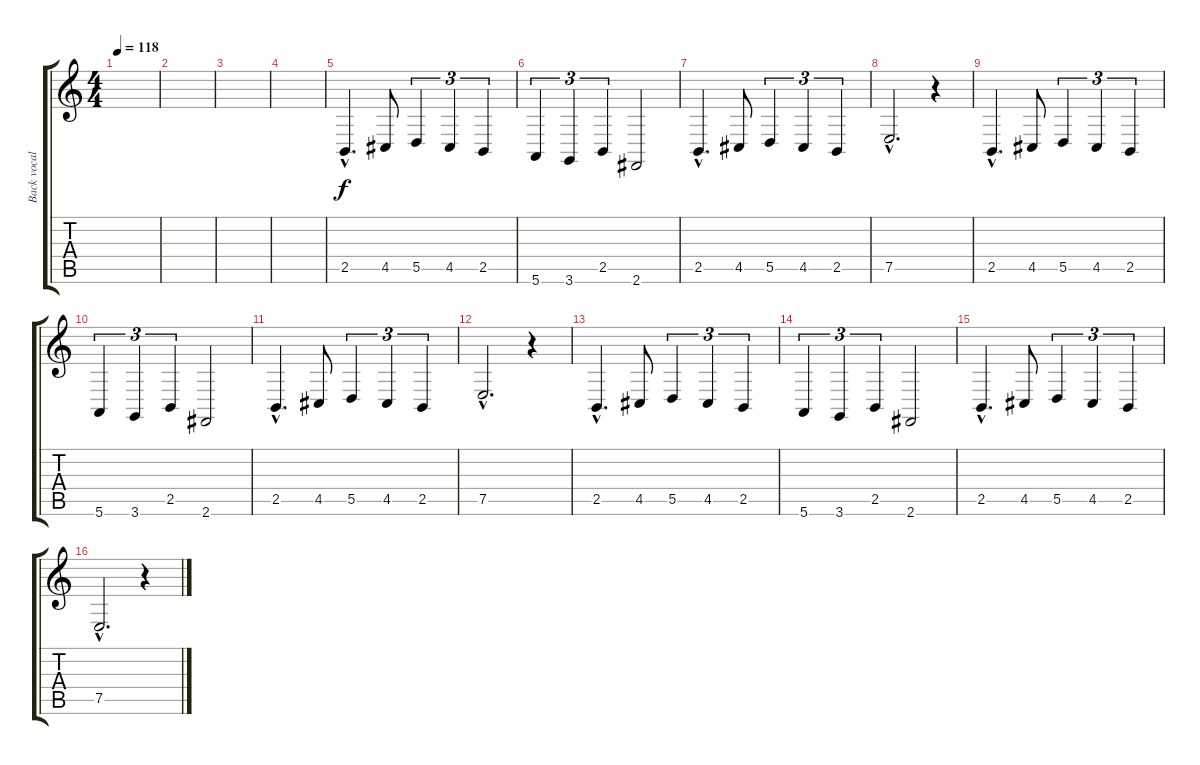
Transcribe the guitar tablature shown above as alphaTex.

\track ("Back vocals" "Back vocal") {instrument choiraahs}
\staff {score tabs}
\tuning (E4 B3 G3 D3 A2 E2) {hide}
\ts (4 4)
\tempo 118
\clef g2
\ks c
|
|
|
|
2.5{hac}.4{d} 4.5.8 5.5.4{tu (3 2)} 4.5.4{tu (3 2)} 2.5.4{tu (3 2)} |
5.6.4{tu (3 2)} 3.6.4{tu (3 2)} 2.5.4{tu (3 2)} 2.6.2 |
2.5{hac}.4{d} 4.5.8 5.5.4{tu (3 2)} 4.5.4{tu (3 2)} 2.5.4{tu (3 2)} |
7.5{hac}.2{d} r.4 |
2.5{hac}.4{d} 4.5.8 5.5.4{tu (3 2)} 4.5.4{tu (3 2)} 2.5.4{tu (3 2)} |
5.6.4{tu (3 2)} 3.6.4{tu (3 2)} 2.5.4{tu (3 2)} 2.6.2 |
2.5{hac}.4{d} 4.5.8 5.5.4{tu (3 2)} 4.5.4{tu (3 2)} 2.5.4{tu (3 2)} |
7.5{hac}.2{d} r.4 |
2.5{hac}.4{d} 4.5.8 5.5.4{tu (3 2)} 4.5.4{tu (3 2)} 2.5.4{tu (3 2)} |
5.6.4{tu (3 2)} 3.6.4{tu (3 2)} 2.5.4{tu (3 2)} 2.6.2 |
2.5{hac}.4{d} 4.5.8 5.5.4{tu (3 2)} 4.5.4{tu (3 2)} 2.5.4{tu (3 2)} |
7.5{hac}.2{d} r.4
